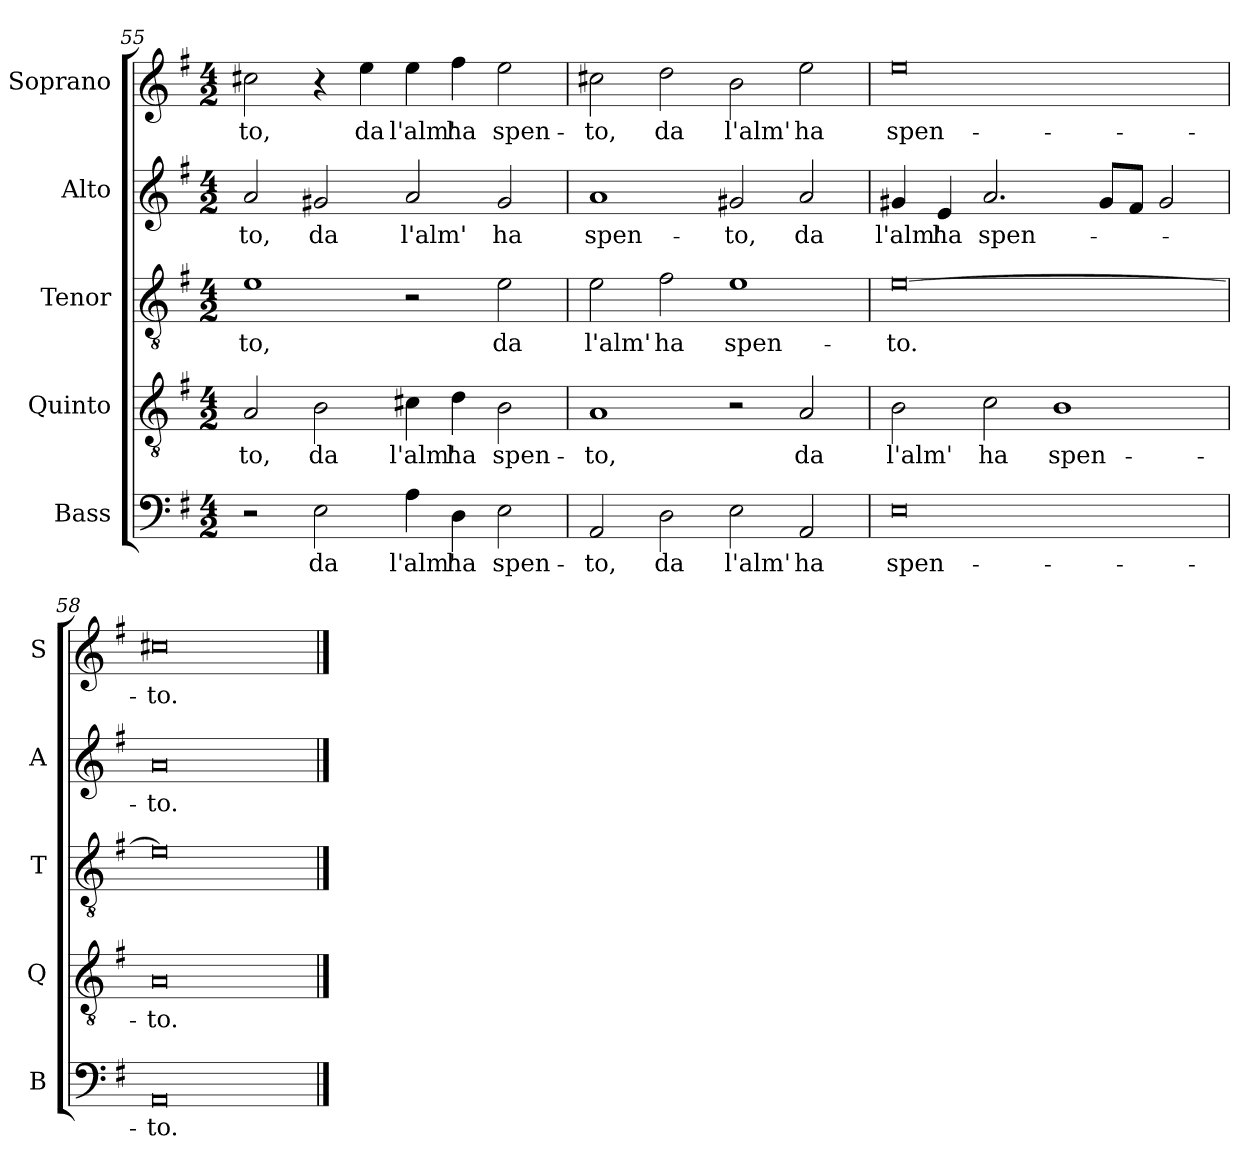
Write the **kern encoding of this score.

**kern	**text	**kern	**text	**kern	**text	**kern	**text	**kern	**text
*part5	*part5	*part4	*part4	*part3	*part3	*part2	*part2	*part1	*part1
*staff5	*staff5	*staff4	*staff4	*staff3	*staff3	*staff2	*staff2	*staff1	*staff1
*I"Bass	*	*I"Quinto	*	*I"Tenor	*	*I"Alto	*	*I"Soprano	*
*I'B	*	*I'Q	*	*I'T	*	*I'A	*	*I'S	*
!!LO:LB:g=z
*clefF4	*	*clefGv2	*	*clefGv2	*	*clefG2	*	*clefG2	*
*k[f#]	*	*k[f#]	*	*k[f#]	*	*k[f#]	*	*k[f#]	*
*G:	*	*G:	*	*G:	*	*G:	*	*G:	*
*M4/2	*	*M4/2	*	*M4/2	*	*M4/2	*	*M4/2	*
=55	=55	=55	=55	=55	=55	=55	=55	=55	=55
!	!	!	!LO:LY:b	!	!LO:LY:b	!	!LO:LY:b	!	!LO:LY:b
2r	.	2A/	-to,	1e	-to,	2a/	-to,	2cc#X\	-to,
!	!LO:LY:b	!	!LO:LY:b	!	!	!	!LO:LY:b	!	!
2E\	da	2B\	da	.	.	2g#X/	da	4r	.
!	!	!	!	!	!	!	!	!	!LO:LY:b
.	.	.	.	.	.	.	.	4ee\	da
!	!LO:LY:b	!	!LO:LY:b	!	!	!	!LO:LY:b	!	!LO:LY:b
4A\	l'alm'	4c#X\	l'alm'	2r	.	2a/	l'alm'	4ee\	l'alm'
!	!LO:LY:b	!	!LO:LY:b	!	!	!	!	!	!LO:LY:b
4D\	ha	4d\	ha	.	.	.	.	4ff#\	ha
!	!LO:LY:b	!	!LO:LY:b	!	!LO:LY:b	!	!LO:LY:b	!	!LO:LY:b
2E\	spen-	2B\	spen-	2e\	da	2g#/	ha	2ee\	spen-
=56	=56	=56	=56	=56	=56	=56	=56	=56	=56
!	!LO:LY:b	!	!LO:LY:b	!	!LO:LY:b	!	!LO:LY:b	!	!LO:LY:b
2AA/	-to,	1A	-to,	2e\	l'alm'	1a	spen-	2cc#X\	-to,
!	!LO:LY:b	!	!	!	!LO:LY:b	!	!	!	!LO:LY:b
2D\	da	.	.	2f#\	ha	.	.	2dd\	da
!	!LO:LY:b	!	!	!	!LO:LY:b	!	!LO:LY:b	!	!LO:LY:b
2E\	l'alm'	2r	.	1e	spen-	2g#X/	-to,	2b\	l'alm'
!	!LO:LY:b	!	!LO:LY:b	!	!	!	!LO:LY:b	!	!LO:LY:b
2AA/	ha	2A/	da	.	.	2a/	da	2ee\	ha
=57	=57	=57	=57	=57	=57	=57	=57	=57	=57
!	!LO:LY:b	!	!LO:LY:b	!	!LO:LY:b	!	!LO:LY:b	!	!LO:LY:b
0E	spen-	2B\	l'alm'	[0e	-to.	4g#X/	l'alm'	0ee	spen-
!	!	!	!	!	!	!	!LO:LY:b	!	!
.	.	.	.	.	.	4e/	ha	.	.
!	!	!	!LO:LY:b	!	!	!	!LO:LY:b	!	!
.	.	2c\	ha	.	.	2.a/	spen-	.	.
!	!	!	!LO:LY:b	!	!	!	!	!	!
.	.	1B	spen-	.	.	.	.	.	.
.	.	.	.	.	.	8g#/L	.	.	.
.	.	.	.	.	.	8f#/J	.	.	.
.	.	.	.	.	.	2g#/	.	.	.
=58	=58	=58	=58	=58	=58	=58	=58	=58	=58
!	!LO:LY:b	!	!LO:LY:b	!	!	!	!LO:LY:b	!	!LO:LY:b
0AA	-to.	0A	-to.	0e]	.	0a	-to.	0cc#X	-to.
==	==	==	==	==	==	==	==	==	==
*-	*-	*-	*-	*-	*-	*-	*-	*-	*-
